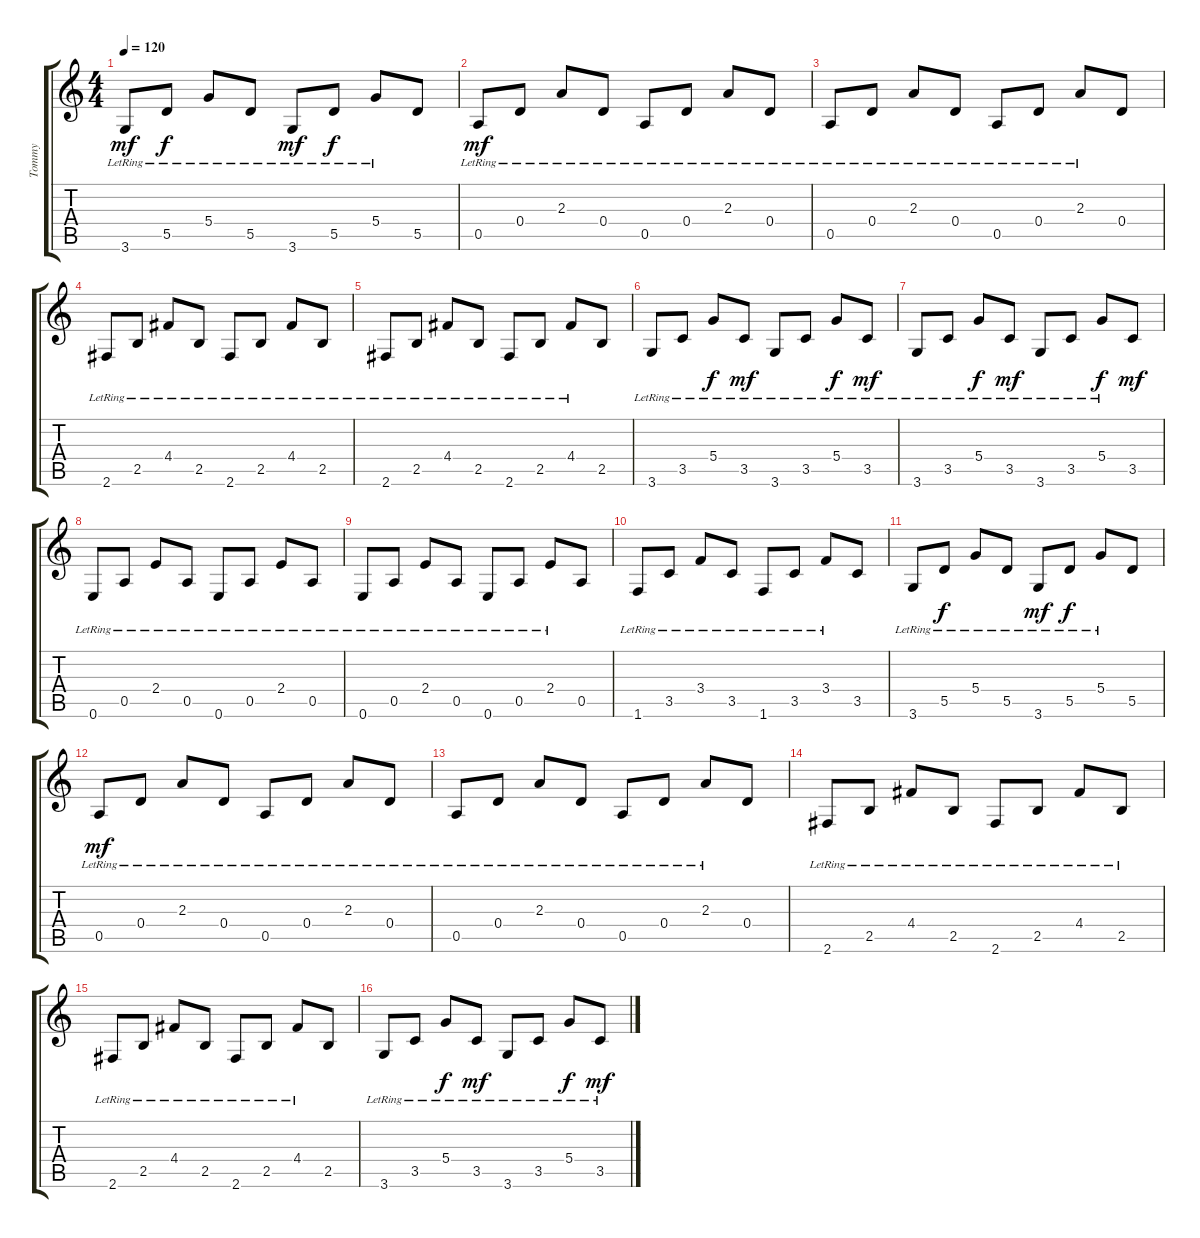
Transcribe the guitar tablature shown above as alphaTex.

\track ("Tommy" "Tommy") {instrument distortionguitar}
\staff {score tabs}
\tuning (E4 B3 G3 D3 A2 E2) {hide}
\ts (4 4)
\tempo 120
\clef g2
\ks c
3.6{lr}.8{dy mf} 5.5{lr}.8{dy f} 5.4{lr}.8 5.5{lr}.8 3.6{lr}.8{dy mf} 5.5{lr}.8{dy f} 5.4{lr}.8 5.5.8 |
0.5{lr}.8{dy mf} 0.4{lr}.8 2.3{lr}.8 0.4{lr}.8 0.5{lr}.8 0.4{lr}.8 2.3{lr}.8 0.4{lr}.8 |
0.5{lr}.8 0.4{lr}.8 2.3{lr}.8 0.4{lr}.8 0.5{lr}.8 0.4{lr}.8 2.3{lr}.8 0.4.8 |
2.6{lr}.8 2.5{lr}.8 4.4{lr}.8 2.5{lr}.8 2.6{lr}.8 2.5{lr}.8 4.4{lr}.8 2.5{lr}.8 |
2.6{lr}.8 2.5{lr}.8 4.4{lr}.8 2.5{lr}.8 2.6{lr}.8 2.5{lr}.8 4.4{lr}.8 2.5.8 |
3.6{lr}.8 3.5{lr}.8 5.4{lr}.8{dy f} 3.5{lr}.8{dy mf} 3.6{lr}.8 3.5{lr}.8 5.4{lr}.8{dy f} 3.5{lr}.8{dy mf} |
3.6{lr}.8 3.5{lr}.8 5.4{lr}.8{dy f} 3.5{lr}.8{dy mf} 3.6{lr}.8 3.5{lr}.8 5.4{lr}.8{dy f} 3.5.8{dy mf} |
0.6{lr}.8 0.5{lr}.8 2.4{lr}.8 0.5{lr}.8 0.6{lr}.8 0.5{lr}.8 2.4{lr}.8 0.5{lr}.8 |
0.6{lr}.8 0.5{lr}.8 2.4{lr}.8 0.5{lr}.8 0.6{lr}.8 0.5{lr}.8 2.4{lr}.8 0.5.8 |
1.6{lr}.8 3.5{lr}.8 3.4{lr}.8 3.5{lr}.8 1.6{lr}.8 3.5{lr}.8 3.4{lr}.8 3.5.8 |
3.6{lr}.8 5.5{lr}.8{dy f} 5.4{lr}.8 5.5{lr}.8 3.6{lr}.8{dy mf} 5.5{lr}.8{dy f} 5.4{lr}.8 5.5.8 |
0.5{lr}.8{dy mf} 0.4{lr}.8 2.3{lr}.8 0.4{lr}.8 0.5{lr}.8 0.4{lr}.8 2.3{lr}.8 0.4{lr}.8 |
0.5{lr}.8 0.4{lr}.8 2.3{lr}.8 0.4{lr}.8 0.5{lr}.8 0.4{lr}.8 2.3{lr}.8 0.4.8 |
2.6{lr}.8 2.5{lr}.8 4.4{lr}.8 2.5{lr}.8 2.6{lr}.8 2.5{lr}.8 4.4{lr}.8 2.5{lr}.8 |
2.6{lr}.8 2.5{lr}.8 4.4{lr}.8 2.5{lr}.8 2.6{lr}.8 2.5{lr}.8 4.4{lr}.8 2.5.8 |
3.6{lr}.8 3.5{lr}.8 5.4{lr}.8{dy f} 3.5{lr}.8{dy mf} 3.6{lr}.8 3.5{lr}.8 5.4{lr}.8{dy f} 3.5{lr}.8{dy mf}
